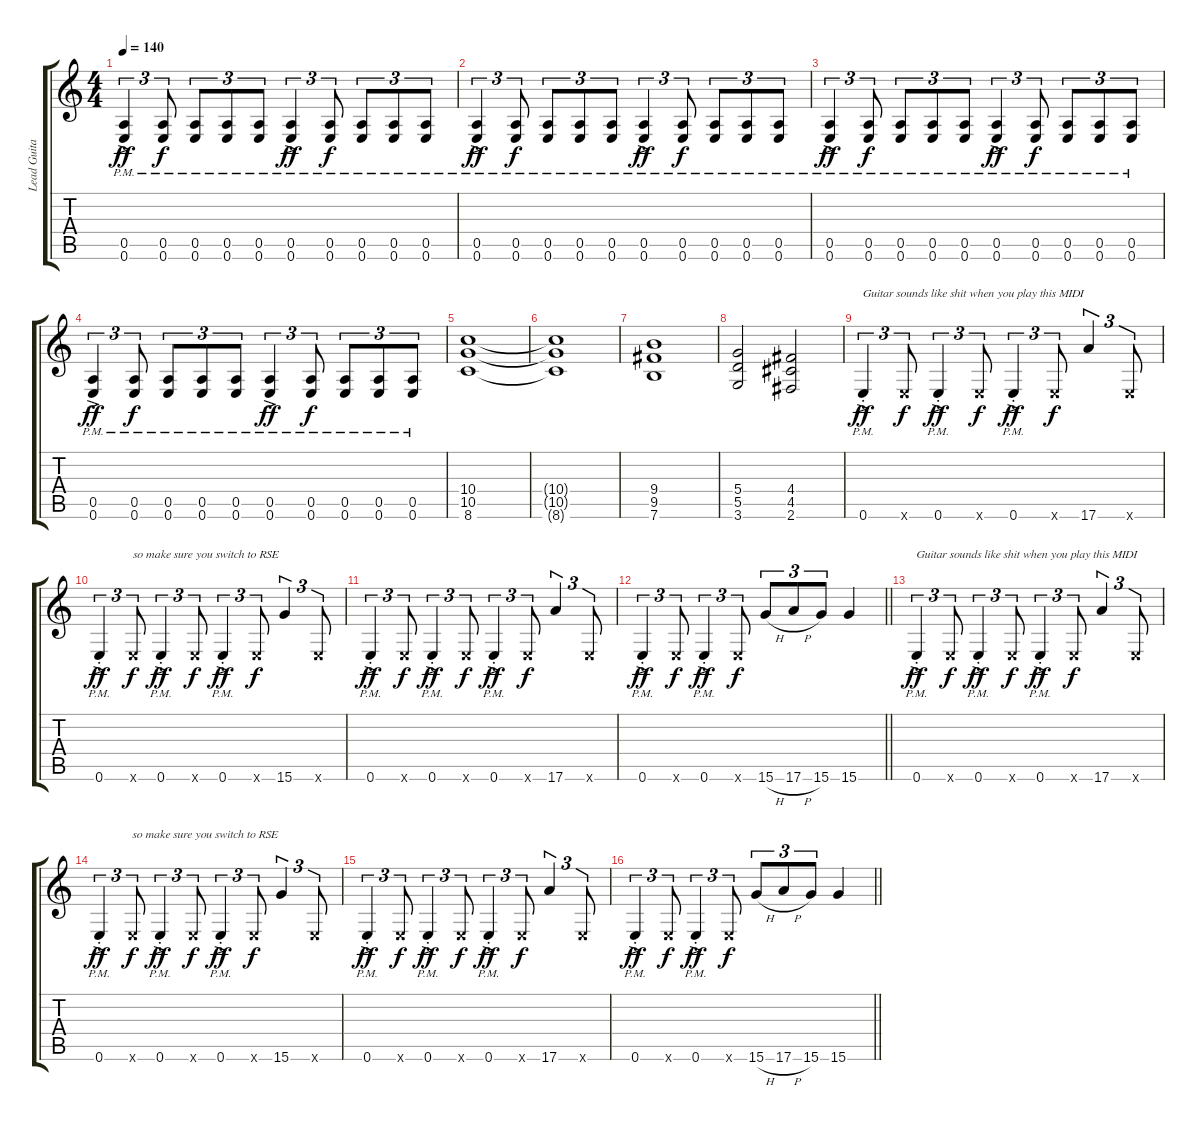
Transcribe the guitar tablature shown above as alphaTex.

\track ("Lead Guitar (Andrew Stockdale)" "Lead Guita") {instrument distortionguitar}
\staff {score tabs}
\tuning (E4 B3 G3 D3 A2 E2) {hide}
\ts (4 4)
\tempo 140
\clef g2
\ks c
(0.5{ac pm} 0.6{ac pm}).4{tu (3 2) dy ff} (0.5{pm} 0.6{pm}).8{tu (3 2) dy f} (0.5{pm} 0.6{pm}).8{tu (3 2)} (0.5{pm} 0.6{pm}).8{tu (3 2)} (0.5{pm} 0.6{pm}).8{tu (3 2)} (0.5{ac pm} 0.6{ac pm}).4{tu (3 2) dy ff} (0.5{pm} 0.6{pm}).8{tu (3 2) dy f} (0.5{pm} 0.6{pm}).8{tu (3 2)} (0.5{pm} 0.6{pm}).8{tu (3 2)} (0.5{pm} 0.6{pm}).8{tu (3 2)} |
(0.5{ac pm} 0.6{ac pm}).4{tu (3 2) dy ff} (0.5{pm} 0.6{pm}).8{tu (3 2) dy f} (0.5{pm} 0.6{pm}).8{tu (3 2)} (0.5{pm} 0.6{pm}).8{tu (3 2)} (0.5{pm} 0.6{pm}).8{tu (3 2)} (0.5{ac pm} 0.6{ac pm}).4{tu (3 2) dy ff} (0.5{pm} 0.6{pm}).8{tu (3 2) dy f} (0.5{pm} 0.6{pm}).8{tu (3 2)} (0.5{pm} 0.6{pm}).8{tu (3 2)} (0.5{pm} 0.6{pm}).8{tu (3 2)} |
(0.5{ac pm} 0.6{ac pm}).4{tu (3 2) dy ff} (0.5{pm} 0.6{pm}).8{tu (3 2) dy f} (0.5{pm} 0.6{pm}).8{tu (3 2)} (0.5{pm} 0.6{pm}).8{tu (3 2)} (0.5{pm} 0.6{pm}).8{tu (3 2)} (0.5{ac pm} 0.6{ac pm}).4{tu (3 2) dy ff} (0.5{pm} 0.6{pm}).8{tu (3 2) dy f} (0.5{pm} 0.6{pm}).8{tu (3 2)} (0.5{pm} 0.6{pm}).8{tu (3 2)} (0.5{pm} 0.6{pm}).8{tu (3 2)} |
(0.5{ac pm} 0.6{ac pm}).4{tu (3 2) dy ff} (0.5{pm} 0.6{pm}).8{tu (3 2) dy f} (0.5{pm} 0.6{pm}).8{tu (3 2)} (0.5{pm} 0.6{pm}).8{tu (3 2)} (0.5{pm} 0.6{pm}).8{tu (3 2)} (0.5{ac pm} 0.6{ac pm}).4{tu (3 2) dy ff} (0.5{pm} 0.6{pm}).8{tu (3 2) dy f} (0.5{pm} 0.6{pm}).8{tu (3 2)} (0.5{pm} 0.6{pm}).8{tu (3 2)} (0.5{pm} 0.6{pm}).8{tu (3 2)} |
(10.4 10.5 8.6).1 |
(10.4{t} 10.5{t} 8.6{t}).1 |
(9.4 9.5 7.6).1 |
(5.4 5.5 3.6).2 (4.4 4.5 2.6).2 |
0.6{ac pm st}.4{tu (3 2) txt "Guitar sounds like shit when you play this MIDI" dy ff} 0.6{x}.8{tu (3 2) dy f} 0.6{ac pm st}.4{tu (3 2) dy ff} 0.6{x}.8{tu (3 2) dy f} 0.6{ac pm st}.4{tu (3 2) dy ff} 0.6{x}.8{tu (3 2) dy f} 17.6.4{tu (3 2)} 0.6{x}.8{tu (3 2)} |
0.6{ac pm st}.4{tu (3 2) dy ff} 0.6{x}.8{tu (3 2) txt "so make sure you switch to RSE" dy f} 0.6{ac pm st}.4{tu (3 2) dy ff} 0.6{x}.8{tu (3 2) dy f} 0.6{ac pm st}.4{tu (3 2) dy ff} 0.6{x}.8{tu (3 2) dy f} 15.6.4{tu (3 2)} 0.6{x}.8{tu (3 2)} |
0.6{ac pm st}.4{tu (3 2) dy ff} 0.6{x}.8{tu (3 2) dy f} 0.6{ac pm st}.4{tu (3 2) dy ff} 0.6{x}.8{tu (3 2) dy f} 0.6{ac pm st}.4{tu (3 2) dy ff} 0.6{x}.8{tu (3 2) dy f} 17.6.4{tu (3 2)} 0.6{x}.8{tu (3 2)} |
\barLineRight lightlight
0.6{ac pm st}.4{tu (3 2) dy ff} 0.6{x}.8{tu (3 2) dy f} 0.6{ac pm st}.4{tu (3 2) dy ff} 0.6{x}.8{tu (3 2) dy f} 15.6{h}.8{tu (3 2)} 17.6{h}.8{tu (3 2)} 15.6.8{tu (3 2)} 15.6.4 |
\section ("" "")
0.6{ac pm st}.4{tu (3 2) txt "Guitar sounds like shit when you play this MIDI" dy ff} 0.6{x}.8{tu (3 2) dy f} 0.6{ac pm st}.4{tu (3 2) dy ff} 0.6{x}.8{tu (3 2) dy f} 0.6{ac pm st}.4{tu (3 2) dy ff} 0.6{x}.8{tu (3 2) dy f} 17.6.4{tu (3 2)} 0.6{x}.8{tu (3 2)} |
0.6{ac pm st}.4{tu (3 2) dy ff} 0.6{x}.8{tu (3 2) txt "so make sure you switch to RSE" dy f} 0.6{ac pm st}.4{tu (3 2) dy ff} 0.6{x}.8{tu (3 2) dy f} 0.6{ac pm st}.4{tu (3 2) dy ff} 0.6{x}.8{tu (3 2) dy f} 15.6.4{tu (3 2)} 0.6{x}.8{tu (3 2)} |
0.6{ac pm st}.4{tu (3 2) dy ff} 0.6{x}.8{tu (3 2) dy f} 0.6{ac pm st}.4{tu (3 2) dy ff} 0.6{x}.8{tu (3 2) dy f} 0.6{ac pm st}.4{tu (3 2) dy ff} 0.6{x}.8{tu (3 2) dy f} 17.6.4{tu (3 2)} 0.6{x}.8{tu (3 2)} |
\barLineRight lightlight
0.6{ac pm st}.4{tu (3 2) dy ff} 0.6{x}.8{tu (3 2) dy f} 0.6{ac pm st}.4{tu (3 2) dy ff} 0.6{x}.8{tu (3 2) dy f} 15.6{h}.8{tu (3 2)} 17.6{h}.8{tu (3 2)} 15.6.8{tu (3 2)} 15.6.4
